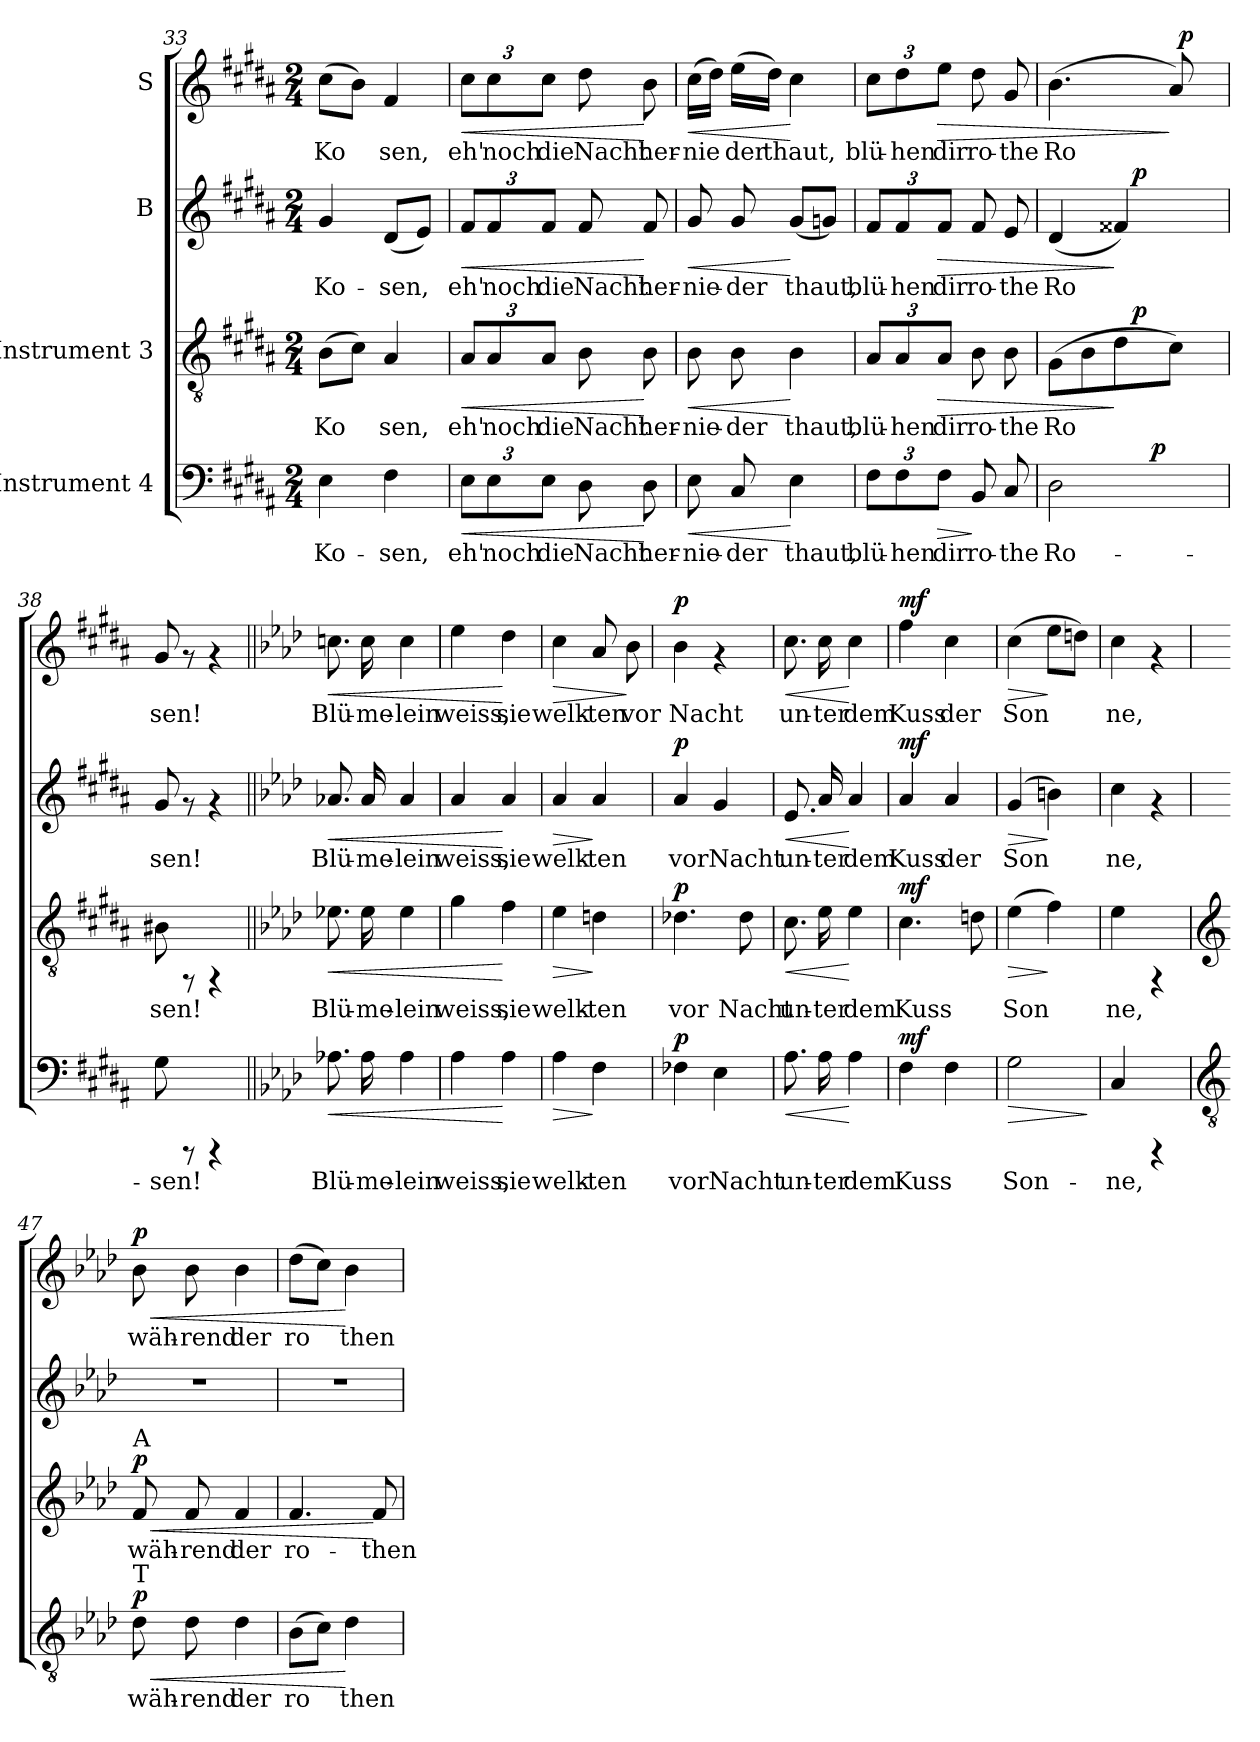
**kern	**text	**dynam	**kern	**text	**dynam	**kern	**text	**dynam	**kern	**text	**dynam
*part4	*part4	*part4	*part3	*part3	*part3	*part2	*part2	*part2	*part1	*part1	*part1
*staff4	*staff4	*staff4	*staff3	*staff3	*staff3	*staff2	*staff2	*staff2	*staff1	*staff1	*staff1
*I"Instrument 4	*	*	*I"Instrument 3	*	*	*I"B	*	*	*I"S	*	*
!!LO:LB:g=z
*clefF4	*	*	*clefGv2	*	*	*clefG2	*	*	*clefG2	*	*
*k[f#c#g#d#a#]	*	*	*k[f#c#g#d#a#]	*	*	*k[f#c#g#d#a#]	*	*	*k[f#c#g#d#a#]	*	*
*B:	*	*	*B:	*	*	*B:	*	*	*B:	*	*
*M2/4	*	*	*M2/4	*	*	*M2/4	*	*	*M2/4	*	*
=33	=33	=33	=33	=33	=33	=33	=33	=33	=33	=33	=33
!	!LO:LY:b:cj	!	!	!LO:LY:b:cj	!	!	!LO:LY:b:cj	!	!	!LO:LY:b:cj	!
4E\	Ko-	.	(>8B\L	Ko-	.	4g#/	Ko-	.	(>8cc#\L	Ko-	.
!	!	!	!	!LO:LY:b:cj	!	!	!	!	!	!LO:LY:b:cj	!
.	.	.	8c#\J)	--	.	.	.	.	8b\J)	--	.
!	!LO:LY:b:cj	!	!	!LO:LY:b:cj	!	!	!LO:LY:b:cj	!	!	!LO:LY:b:cj	!
4F#\	-sen,	.	4A#/	-sen,	.	(<8d#/L	-sen,	.	4f#/	-sen,	.
!	!	!	!	!	!	!	!LO:LY:b:cj	!	!	!	!
.	.	.	.	.	.	8e/J)	.	.	.	.	.
=34	=34	=34	=34	=34	=34	=34	=34	=34	=34	=34	=34
!	!LO:LY:b:cj	!LO:HP:b	!	!LO:LY:b:cj	!LO:HP:b	!	!LO:LY:b:cj	!LO:HP:b	!	!LO:LY:b:cj	!LO:HP:b
12E\L	eh'	<	12A#/L	eh'	<	12f#/L	eh'	<	12cc#\L	eh'	<
!	!LO:LY:b:cj	!	!	!LO:LY:b:cj	!	!	!LO:LY:b:cj	!	!	!LO:LY:b:cj	!
12E\	noch	.	12A#/	noch	.	12f#/	noch	.	12cc#\	noch	.
!	!LO:LY:b:cj	!	!	!LO:LY:b:cj	!	!	!LO:LY:b:cj	!	!	!LO:LY:b:cj	!
12E\J	die	.	12A#/J	die	.	12f#/J	die	.	12cc#\J	die	.
!	!LO:LY:b:cj	!	!	!LO:LY:b:cj	!	!	!LO:LY:b:cj	!	!	!LO:LY:b:cj	!
8D#\	Nacht	.	8B\	Nacht	.	8f#/	Nacht	.	8dd#\	Nacht	.
!	!LO:LY:b:cj	!	!	!LO:LY:b:cj	!	!	!LO:LY:b:cj	!	!	!LO:LY:b:cj	!
8D#\	her-	[	8B\	her-	[	8f#/	her-	[	8b\	her-	[
=35	=35	=35	=35	=35	=35	=35	=35	=35	=35	=35	=35
!	!LO:LY:b:cj	!LO:HP:b	!	!LO:LY:b:cj	!LO:HP:b	!	!LO:LY:b:cj	!LO:HP:b	!	!LO:LY:b:cj	!LO:HP:b
8E\	-nie-	<	8B\	-nie-	<	8g#/	-nie-	<	(>16cc#\L	-nie-	<
!	!	!	!	!	!	!	!	!	!	!LO:LY:b:cj	!
.	.	.	.	.	.	.	.	.	16dd#\J)	--	.
!	!LO:LY:b:cj	!	!	!LO:LY:b:cj	!	!	!LO:LY:b:cj	!	!	!LO:LY:b:cj	!
8C#/	-der	.	8B\	-der	.	8g#/	-der	.	(>16ee\L	-der	.
!	!	!	!	!	!	!	!	!	!	!LO:LY:b:cj	!
.	.	.	.	.	.	.	.	.	16dd#\J)	thaut,	.
!	!LO:LY:b:cj	!	!	!LO:LY:b:cj	!	!	!LO:LY:b:cj	!	!	!LO:LY:b:cj	!
4E\	thaut,	[	4B\	thaut,	[	(<8g#/L	thaut,	[	4cc#\	.	[
!	!	!	!	!	!	!	!LO:LY:b:cj	!	!	!	!
.	.	.	.	.	.	8gn/J)	.	.	.	.	.
=36	=36	=36	=36	=36	=36	=36	=36	=36	=36	=36	=36
!	!LO:LY:b:cj	!	!	!LO:LY:b:cj	!	!	!LO:LY:b:cj	!	!	!LO:LY:b:cj	!
12F#\L	blü-	.	12A#/L	blü-	.	12f#/L	blü-	.	12cc#\L	blü-	.
!	!LO:LY:b:cj	!	!	!LO:LY:b:cj	!	!	!LO:LY:b:cj	!	!	!LO:LY:b:cj	!
12F#\	-hen	.	12A#/	-hen	.	12f#/	-hen	.	12dd#\	-hen	.
!	!LO:LY:b:cj	!LO:HP:b	!	!LO:LY:b:cj	!LO:HP:b	!	!LO:LY:b:cj	!LO:HP:b	!	!LO:LY:b:cj	!LO:HP:b
12F#\J	dir	>	12A#/J	dir	>	12f#/J	dir	>	12ee\J	dir	>
!	!LO:LY:b:cj	!	!	!LO:LY:b:cj	!	!	!LO:LY:b:cj	!	!	!LO:LY:b:cj	!
8BB/	ro-	]	8B\	ro-	.	8f#/	ro-	.	8dd#\	ro-	.
!	!LO:LY:b:cj	!	!	!LO:LY:b:cj	!	!	!LO:LY:b:cj	!	!	!LO:LY:b:cj	!
8C#/	-the	.	8B\	-the	.	8e/	-the	.	8g#/	-the	.
=37	=37	=37	=37	=37	=37	=37	=37	=37	=37	=37	=37
!	!LO:LY:b:cj	!	!	!LO:LY:b:cj	!	!	!LO:LY:b:cj	!	!	!LO:LY:b:cj	!
*^	*	*	*^	*	*	*^	*	*	*^	*	*
2D#\	4ryy	Ro-	.	(>8G#\L	4ryy	Ro-	.	(<4d#/	4ryy	Ro-	.	(>4.b\	4ryy	Ro-	.
!	!	!	!	!	!	!LO:LY:b:cj	!	!	!	!	!	!	!	!	!
.	.	.	.	8B\	.	--	.	.	.	.	.	.	.	.	.
!	!	!	!	!	!	!LO:LY:b:cj	!	!	!	!LO:LY:b:cj	!	!	!	!	!
.	16ryy	.	.	8d#\	32.ryy	--	]	4f##X/)	32.ryy	--	]	.	8ryy	.	.
!	!	!	!	!	!	!	!LO:DY:a	!	!	!	!LO:DY:a	!	!	!	!
.	.	.	.	.	8ryy	.	p	.	8ryy	.	p	.	.	.	.
.	64ryy	.	.	.	.	.	.	.	.	.	.	.	.	.	.
!	!	!	!LO:DY:a	!	!	!	!	!	!	!	!	!	!	!	!
.	8ryy	.	p	.	.	.	.	.	.	.	.	.	.	.	.
!	!	!	!	!	!	!LO:LY:b:cj	!	!	!	!	!	!	!	!LO:LY:b:cj	!
.	.	.	.	8c#\J)	.	--	.	.	.	.	.	8a#/)	64ryy	--	]
!	!	!	!	!	!	!	!	!	!	!	!	!	!	!	!LO:DY:a
.	.	.	.	.	.	.	.	.	.	.	.	.	16..ryy	.	p
.	.	.	.	.	16ryy	.	.	.	16ryy	.	.	.	.	.	.
.	32.ryy	.	.	.	.	.	.	.	.	.	.	.	.	.	.
.	.	.	.	.	64ryy	.	.	.	64ryy	.	.	.	.	.	.
=38	=38	=38	=38	=38	=38	=38	=38	=38	=38	=38	=38	=38	=38	=38	=38
!	!	!LO:LY:b:cj	!	!	!	!LO:LY:b:cj	!	!	!	!LO:LY:b:cj	!	!	!	!LO:LY:b:cj	!
*v	*v	*	*	*	*	*	*	*v	*v	*	*	*v	*v	*	*
*	*	*	*v	*v	*	*	*	*	*	*	*	*
8G#\	-sen!	.	8B#X\	-sen!	.	8g#/	-sen!	.	8g#/	-sen!	.
8rCCC	.	.	8rFF	.	.	8rf	.	.	8rf	.	.
4rCCC	.	.	4rFF	.	.	4rf	.	.	4rf	.	.
!!LO:LB:g=z
=39||	=39||	=39||	=39||	=39||	=39||	=39||	=39||	=39||	=39||	=39||	=39||
*k[b-e-a-d-]	*	*	*k[b-e-a-d-]	*	*	*k[b-e-a-d-]	*	*	*k[b-e-a-d-]	*	*
*A-:	*	*	*A-:	*	*	*A-:	*	*	*A-:	*	*
!	!LO:LY:b:cj	!LO:HP:b	!	!LO:LY:b:cj	!LO:HP:b	!	!LO:LY:b:cj	!LO:HP:b	!	!LO:LY:b:cj	!LO:HP:b
8.A-X\	Blü-	<	8.e-X\	Blü-	<	8.a-X/	Blü-	<	8.ccn\	Blü-	<
!	!LO:LY:b:cj	!	!	!LO:LY:b:cj	!	!	!LO:LY:b:cj	!	!	!LO:LY:b:cj	!
16A-\	-me-	.	16e-\	-me-	.	16a-/	-me-	.	16cc\	-me-	.
!	!LO:LY:b:cj	!	!	!LO:LY:b:cj	!	!	!LO:LY:b:cj	!	!	!LO:LY:b:cj	!
4A-\	-lein	.	4e-\	-lein	.	4a-/	-lein	.	4cc\	-lein	.
=40	=40	=40	=40	=40	=40	=40	=40	=40	=40	=40	=40
!	!LO:LY:b:cj	!	!	!LO:LY:b:cj	!	!	!LO:LY:b:cj	!	!	!LO:LY:b:cj	!
4A-\	weiss,	.	4g\	weiss,	.	4a-/	weiss,	.	4ee-\	weiss,	.
!	!LO:LY:b:cj	!	!	!LO:LY:b:cj	!	!	!LO:LY:b:cj	!	!	!LO:LY:b:cj	!
4A-\	sie	[	4f\	sie	[	4a-/	sie	[	4dd-\	sie	[
=41	=41	=41	=41	=41	=41	=41	=41	=41	=41	=41	=41
!	!LO:LY:b:cj	!LO:HP:b	!	!LO:LY:b:cj	!LO:HP:b	!	!LO:LY:b:cj	!LO:HP:b	!	!LO:LY:b:cj	!LO:HP:b
4A-\	welk-	>	4e-\	welk-	>	4a-/	welk-	>	4cc\	welk-	>
!	!LO:LY:b:cj	!	!	!LO:LY:b:cj	!	!	!LO:LY:b:cj	!	!	!LO:LY:b:cj	!
4F\	-ten	]	4dn\	-ten	]	4a-/	-ten	]	8a-/	-ten	.
!	!	!	!	!	!	!	!	!	!	!LO:LY:b:cj	!
.	.	.	.	.	.	.	.	.	8b-\	vor	]
=42	=42	=42	=42	=42	=42	=42	=42	=42	=42	=42	=42
!	!LO:LY:b:cj	!LO:DY:a	!	!LO:LY:b:cj	!LO:DY:a	!	!LO:LY:b:cj	!LO:DY:a	!	!LO:LY:b:cj	!LO:DY:a
4F-X\	vor	p	4.d-X\	vor	p	4a-/	vor	p	4b-\	Nacht	p
!	!LO:LY:b:cj	!	!	!	!	!	!LO:LY:b:cj	!	!	!	!
4E-\	Nacht	.	.	.	.	4g/	Nacht	.	4rf	.	.
!	!	!	!	!LO:LY:b:cj	!	!	!	!	!	!	!
.	.	.	8d-\	Nacht	.	.	.	.	.	.	.
=43	=43	=43	=43	=43	=43	=43	=43	=43	=43	=43	=43
!	!LO:LY:b:cj	!LO:HP:b	!	!LO:LY:b:cj	!LO:HP:b	!	!LO:LY:b:cj	!LO:HP:b	!	!LO:LY:b:cj	!LO:HP:b
8.A-\	un-	<	8.c\	un-	<	8.e-/	un-	<	8.cc\	un-	<
!	!LO:LY:b:cj	!	!	!LO:LY:b:cj	!	!	!LO:LY:b:cj	!	!	!LO:LY:b:cj	!
16A-\	-ter	.	16e-\	-ter	.	16a-/	-ter	.	16cc\	-ter	.
!	!LO:LY:b:cj	!	!	!LO:LY:b:cj	!	!	!LO:LY:b:cj	!	!	!LO:LY:b:cj	!
4A-\	dem	[	4e-\	dem	[	4a-/	dem	[	4cc\	dem	[
=44	=44	=44	=44	=44	=44	=44	=44	=44	=44	=44	=44
!	!LO:LY:b:cj	!LO:DY:a	!	!LO:LY:b:cj	!LO:DY:a	!	!LO:LY:b:cj	!LO:DY:a	!	!LO:LY:b:cj	!LO:DY:a
4F\	Kuss	mf	4.c\	Kuss	mf	4a-/	Kuss	mf	4ff\	Kuss	mf
!	!LO:LY:b:cj	!	!	!	!	!	!LO:LY:b:cj	!	!	!LO:LY:b:cj	!
4F\	.	.	.	.	.	4a-/	der	.	4cc\	der	.
!	!	!	!	!LO:LY:b:cj	!	!	!	!	!	!	!
.	.	.	8dn\	.	.	.	.	.	.	.	.
=45	=45	=45	=45	=45	=45	=45	=45	=45	=45	=45	=45
!	!LO:LY:b:cj	!LO:HP:b	!	!LO:LY:b:cj	!LO:HP:b	!	!LO:LY:b:cj	!LO:HP:b	!	!LO:LY:b:cj	!LO:HP:b
2G\	Son-	>	(>4e-\	Son-	>	(>4g/	Son-	>	(>4cc\	Son-	>
!	!	!	!	!LO:LY:b:cj	!	!	!LO:LY:b:cj	!	!	!LO:LY:b:cj	!
.	.	.	4f\)	--	]	4bn\)	--	]	8ee-\L	--	]
!	!	!	!	!	!	!	!	!	!	!LO:LY:b:cj	!
.	.	.	.	.	.	.	.	.	8ddn\J)	--	.
.	.	]	.	.	.	.	.	.	.	.	.
=46	=46	=46	=46	=46	=46	=46	=46	=46	=46	=46	=46
!	!LO:LY:b:cj	!	!	!LO:LY:b:cj	!	!	!LO:LY:b:cj	!	!	!LO:LY:b:cj	!
4C/	-ne,	.	4e-\	-ne,	.	4cc\	-ne,	.	4cc\	-ne,	.
4rCCC	.	.	4rFF	.	.	4rf	.	.	4rf	.	.
!!LO:PB:g=z
=47	=47	=47	=47	=47	=47	=47	=47	=47	=47	=47	=47
*clefGv2	*	*	*clefG2	*	*	*	*	*	*	*	*
!	!	!	!LO:TX:a:t=A	!	!	!	!	!	!	!	!
!LO:TX:a:t=T	!	!	!	!	!	!	!	!	!	!	!
!	!LO:LY:b:cj	!LO:HP:b	!	!LO:LY:b:cj	!LO:HP:b	!	!	!	!	!LO:LY:b:cj	!LO:HP:b
!	!	!LO:DY:n=1:a	!	!	!LO:DY:n=1:a	!	!	!	!	!	!LO:DY:n=1:a
8d-\	wäh-	< p	8f/	wäh-	< p	2r	.	.	8b-\	wäh-	< p
!	!LO:LY:b:cj	!	!	!LO:LY:b:cj	!	!	!	!	!	!LO:LY:b:cj	!
8d-\	-rend	.	8f/	-rend	.	.	.	.	8b-\	-rend	.
!	!LO:LY:b:cj	!	!	!LO:LY:b:cj	!	!	!	!	!	!LO:LY:b:cj	!
4d-\	der	.	4f/	der	.	.	.	.	4b-\	der	.
=48	=48	=48	=48	=48	=48	=48	=48	=48	=48	=48	=48
!	!LO:LY:b:cj	!	!	!LO:LY:b:cj	!	!	!	!	!	!LO:LY:b:cj	!
(>8B-\L	ro-	.	4.f/	ro-	.	2r	.	.	(>8dd-\L	ro-	.
!	!LO:LY:b:cj	!	!	!	!	!	!	!	!	!LO:LY:b:cj	!
8c\J)	--	.	.	.	.	.	.	.	8cc\J)	--	.
!	!LO:LY:b:cj	!	!	!	!	!	!	!	!	!LO:LY:b:cj	!
4d-\	-then	[	.	.	.	.	.	.	4b-\	-then	[
!	!	!	!	!LO:LY:b:cj	!	!	!	!	!	!	!
.	.	.	8f/	-then	[	.	.	.	.	.	.
=	=	=	=	=	=	=	=	=	=	=	=
*-	*-	*-	*-	*-	*-	*-	*-	*-	*-	*-	*-
